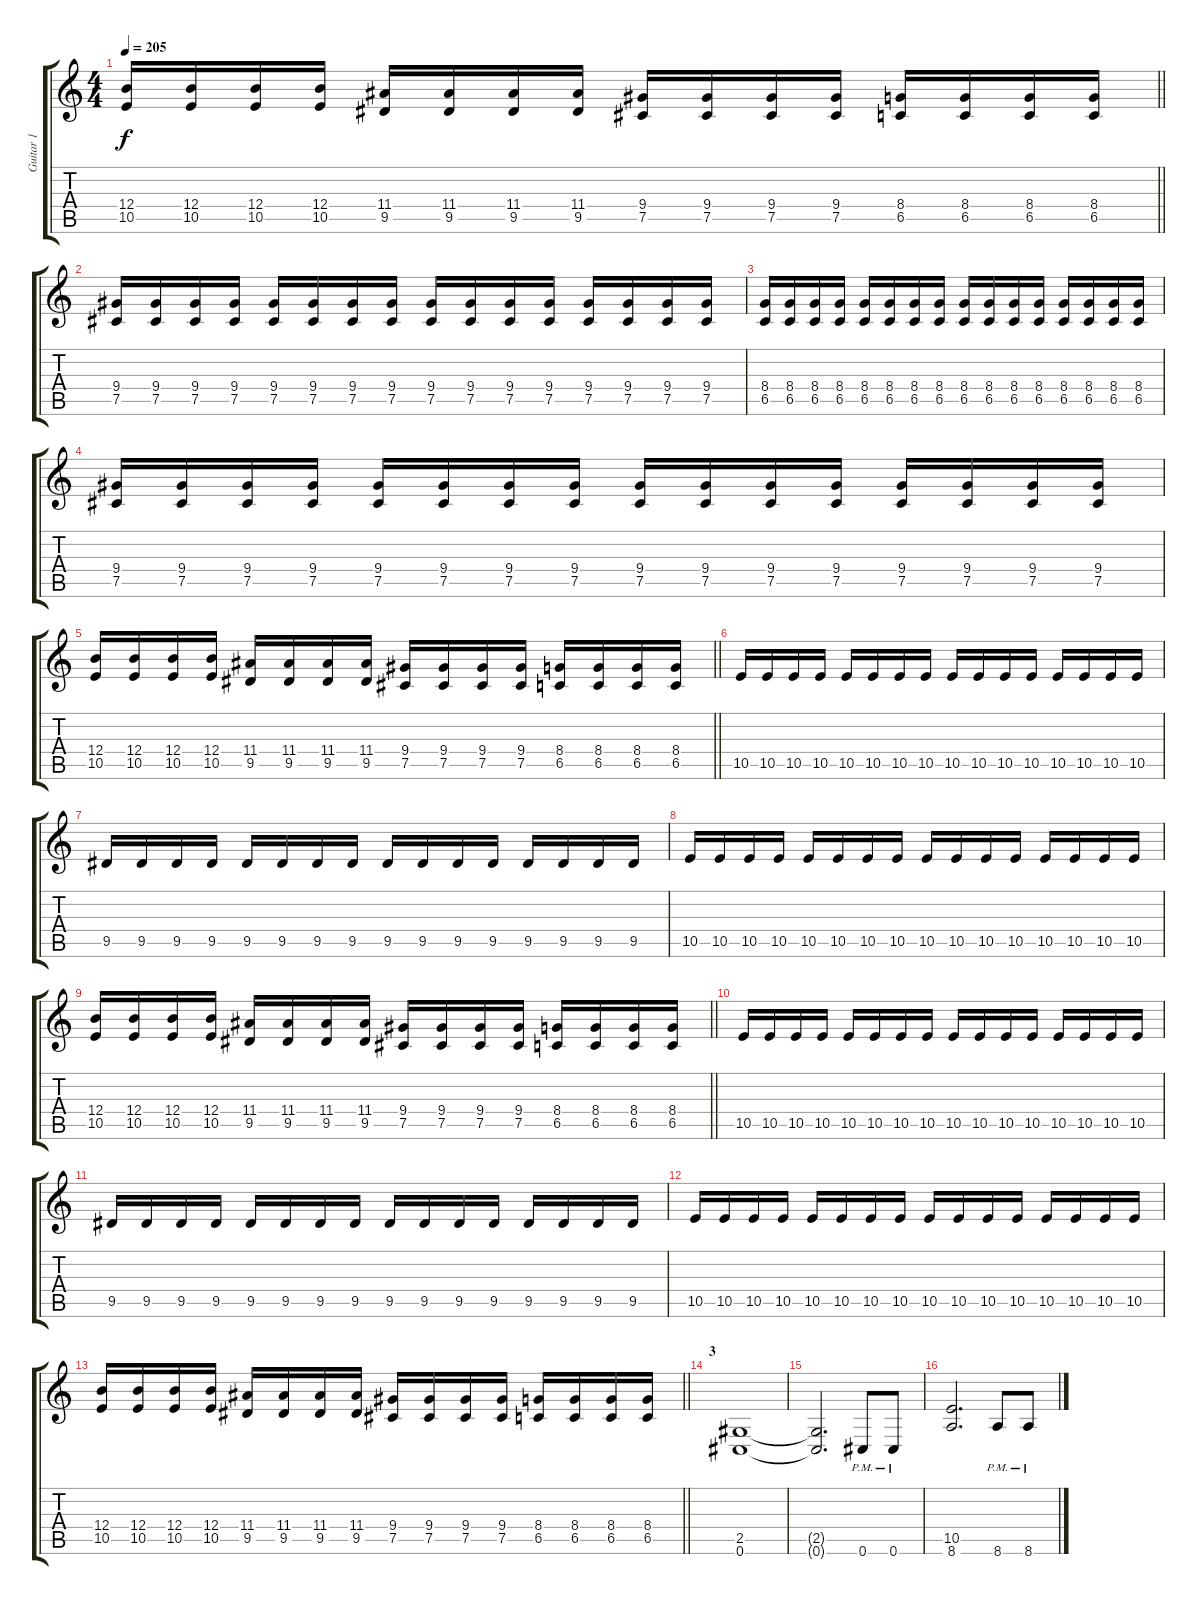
\track ("Guitar 1" "Guitar 1") {instrument distortionguitar}
\staff {score tabs}
\tuning (Db4 Ab3 E3 B2 Gb2 Db2) {hide}
\ts (4 4)
\tempo 205
\clef g2
\barLineRight lightlight
\ks c
(12.4 10.5).16{dy f} (12.4 10.5).16 (12.4 10.5).16 (12.4 10.5).16 (11.4 9.5).16 (11.4 9.5).16 (11.4 9.5).16 (11.4 9.5).16 (9.4 7.5).16 (9.4 7.5).16 (9.4 7.5).16 (9.4 7.5).16 (8.4 6.5).16 (8.4 6.5).16 (8.4 6.5).16 (8.4 6.5).16 |
(9.4 7.5).16 (9.4 7.5).16 (9.4 7.5).16 (9.4 7.5).16 (9.4 7.5).16 (9.4 7.5).16 (9.4 7.5).16 (9.4 7.5).16 (9.4 7.5).16 (9.4 7.5).16 (9.4 7.5).16 (9.4 7.5).16 (9.4 7.5).16 (9.4 7.5).16 (9.4 7.5).16 (9.4 7.5).16 |
(8.4 6.5).16 (8.4 6.5).16 (8.4 6.5).16 (8.4 6.5).16 (8.4 6.5).16 (8.4 6.5).16 (8.4 6.5).16 (8.4 6.5).16 (8.4 6.5).16 (8.4 6.5).16 (8.4 6.5).16 (8.4 6.5).16 (8.4 6.5).16 (8.4 6.5).16 (8.4 6.5).16 (8.4 6.5).16 |
(9.4 7.5).16 (9.4 7.5).16 (9.4 7.5).16 (9.4 7.5).16 (9.4 7.5).16 (9.4 7.5).16 (9.4 7.5).16 (9.4 7.5).16 (9.4 7.5).16 (9.4 7.5).16 (9.4 7.5).16 (9.4 7.5).16 (9.4 7.5).16 (9.4 7.5).16 (9.4 7.5).16 (9.4 7.5).16 |
\barLineRight lightlight
(12.4 10.5).16 (12.4 10.5).16 (12.4 10.5).16 (12.4 10.5).16 (11.4 9.5).16 (11.4 9.5).16 (11.4 9.5).16 (11.4 9.5).16 (9.4 7.5).16 (9.4 7.5).16 (9.4 7.5).16 (9.4 7.5).16 (8.4 6.5).16 (8.4 6.5).16 (8.4 6.5).16 (8.4 6.5).16 |
10.5.16 10.5.16 10.5.16 10.5.16 10.5.16 10.5.16 10.5.16 10.5.16 10.5.16 10.5.16 10.5.16 10.5.16 10.5.16 10.5.16 10.5.16 10.5.16 |
9.5.16 9.5.16 9.5.16 9.5.16 9.5.16 9.5.16 9.5.16 9.5.16 9.5.16 9.5.16 9.5.16 9.5.16 9.5.16 9.5.16 9.5.16 9.5.16 |
10.5.16 10.5.16 10.5.16 10.5.16 10.5.16 10.5.16 10.5.16 10.5.16 10.5.16 10.5.16 10.5.16 10.5.16 10.5.16 10.5.16 10.5.16 10.5.16 |
\barLineRight lightlight
(12.4 10.5).16 (12.4 10.5).16 (12.4 10.5).16 (12.4 10.5).16 (11.4 9.5).16 (11.4 9.5).16 (11.4 9.5).16 (11.4 9.5).16 (9.4 7.5).16 (9.4 7.5).16 (9.4 7.5).16 (9.4 7.5).16 (8.4 6.5).16 (8.4 6.5).16 (8.4 6.5).16 (8.4 6.5).16 |
10.5.16 10.5.16 10.5.16 10.5.16 10.5.16 10.5.16 10.5.16 10.5.16 10.5.16 10.5.16 10.5.16 10.5.16 10.5.16 10.5.16 10.5.16 10.5.16 |
9.5.16 9.5.16 9.5.16 9.5.16 9.5.16 9.5.16 9.5.16 9.5.16 9.5.16 9.5.16 9.5.16 9.5.16 9.5.16 9.5.16 9.5.16 9.5.16 |
10.5.16 10.5.16 10.5.16 10.5.16 10.5.16 10.5.16 10.5.16 10.5.16 10.5.16 10.5.16 10.5.16 10.5.16 10.5.16 10.5.16 10.5.16 10.5.16 |
\barLineRight lightlight
(12.4 10.5).16 (12.4 10.5).16 (12.4 10.5).16 (12.4 10.5).16 (11.4 9.5).16 (11.4 9.5).16 (11.4 9.5).16 (11.4 9.5).16 (9.4 7.5).16 (9.4 7.5).16 (9.4 7.5).16 (9.4 7.5).16 (8.4 6.5).16 (8.4 6.5).16 (8.4 6.5).16 (8.4 6.5).16 |
\section ("" "3")
(2.5 0.6).1 |
(2.5{t} 0.6{t}).2{d} 0.6{pm}.8 0.6{pm}.8 |
(10.5 8.6).2{d} 8.6{pm}.8 8.6{pm}.8
